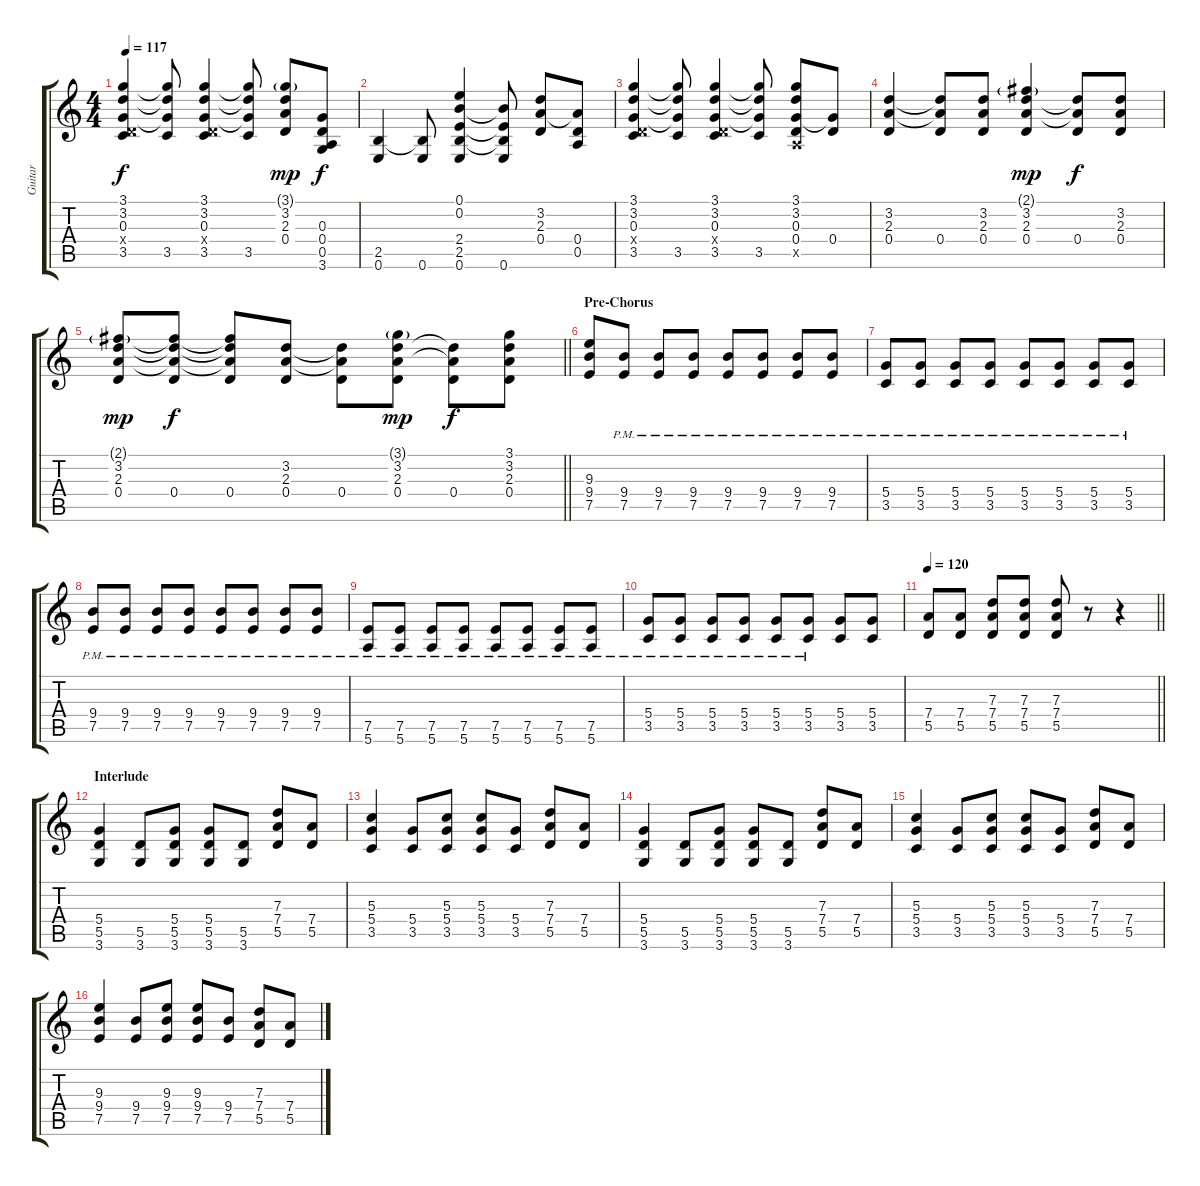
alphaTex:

\track ("Guitar" "Guitar") {instrument distortionguitar}
\staff {score tabs}
\tuning (E4 B3 G3 D3 A2 E2) {hide}
\ts (4 4)
\tempo 117
\clef g2
\ks c
(3.1 3.2 0.3 0.4{x} 3.5).4{dy f} (3.1{t} 3.2{t} 0.3{t} 3.5).8 (3.1 3.2 0.3 0.4{x} 3.5).4 (3.1{t} 3.2{t} 0.3{t} 3.5).8 (3.1{g} 3.2 2.3 0.4).8{dy mp} (0.3 0.4 0.5 3.6).8{dy f} |
(2.5 0.6).4 (2.5{t} 0.6).8 (0.1 0.2 2.4 2.5 0.6).4 (0.2{t} 2.4{t} 2.5{t} 0.6).8 (3.2 2.3 0.4).8 (2.3{t} 0.4 0.5).8 |
(3.1 3.2 0.3 0.4{x} 3.5).4 (3.1{t} 3.2{t} 0.3{t} 3.5).8 (3.1 3.2 0.3 0.4{x} 3.5).4 (3.1{t} 3.2{t} 0.3{t} 3.5).8 (3.1 3.2 0.3 0.4 0.5{x}).8 (0.3{t} 0.4).8 |
(3.2 2.3 0.4).4 (3.2{t} 2.3{t} 0.4).8 (3.2 2.3 0.4).8 (2.1{g} 3.2 2.3 0.4).4{dy mp} (3.2{t} 2.3{t} 0.4).8{dy f} (3.2 2.3 0.4).8 |
\barLineRight lightlight
(2.1{g} 3.2 2.3 0.4).8{dy mp} (2.1{t} 3.2{t} 2.3{t} 0.4).8{dy f} (2.1{t} 3.2{t} 2.3{t} 0.4).8 (3.2 2.3 0.4).8 (3.2{t} 2.3{t} 0.4).8 (3.1{g} 3.2 2.3 0.4).8{dy mp} (3.2{t} 2.3{t} 0.4).8{dy f} (3.1 3.2 2.3 0.4).8 |
\section ("" "Pre-Chorus")
(9.3 9.4 7.5).8{volume 10} (9.4{pm} 7.5{pm}).8 (9.4{pm} 7.5{pm}).8 (9.4{pm} 7.5{pm}).8 (9.4{pm} 7.5{pm}).8 (9.4{pm} 7.5{pm}).8 (9.4{pm} 7.5{pm}).8 (9.4{pm} 7.5{pm}).8 |
(5.4{pm} 3.5{pm}).8 (5.4{pm} 3.5{pm}).8 (5.4{pm} 3.5{pm}).8 (5.4{pm} 3.5{pm}).8 (5.4{pm} 3.5{pm}).8 (5.4{pm} 3.5{pm}).8 (5.4{pm} 3.5{pm}).8 (5.4{pm} 3.5{pm}).8 |
(9.4{pm} 7.5{pm}).8 (9.4{pm} 7.5{pm}).8 (9.4{pm} 7.5{pm}).8 (9.4{pm} 7.5{pm}).8 (9.4{pm} 7.5{pm}).8 (9.4{pm} 7.5{pm}).8 (9.4{pm} 7.5{pm}).8 (9.4{pm} 7.5{pm}).8 |
(7.5{pm} 5.6{pm}).8 (7.5{pm} 5.6{pm}).8 (7.5{pm} 5.6{pm}).8 (7.5{pm} 5.6{pm}).8 (7.5{pm} 5.6{pm}).8 (7.5{pm} 5.6{pm}).8 (7.5{pm} 5.6{pm}).8 (7.5{pm} 5.6{pm}).8 |
(5.4{pm} 3.5{pm}).8 (5.4{pm} 3.5{pm}).8 (5.4{pm} 3.5{pm}).8 (5.4{pm} 3.5{pm}).8 (5.4{pm} 3.5).8 (5.4{pm} 3.5).8 (5.4 3.5).8 (5.4 3.5).8 |
\tempo 120
\barLineRight lightlight
(7.4 5.5).8 (7.4 5.5).8 (7.3 7.4 5.5).8 (7.3 7.4 5.5).8 (7.3 7.4 5.5).8 r.8 r.4{volume 11} |
\section ("" "Interlude")
(5.4 5.5 3.6).4 (5.5 3.6).8 (5.4 5.5 3.6).8 (5.4 5.5 3.6).8 (5.5 3.6).8 (7.3 7.4 5.5).8 (7.4 5.5).8 |
(5.3 5.4 3.5).4 (5.4 3.5).8 (5.3 5.4 3.5).8 (5.3 5.4 3.5).8 (5.4 3.5).8 (7.3 7.4 5.5).8 (7.4 5.5).8 |
(5.4 5.5 3.6).4 (5.5 3.6).8 (5.4 5.5 3.6).8 (5.4 5.5 3.6).8 (5.5 3.6).8 (7.3 7.4 5.5).8 (7.4 5.5).8 |
(5.3 5.4 3.5).4 (5.4 3.5).8 (5.3 5.4 3.5).8 (5.3 5.4 3.5).8 (5.4 3.5).8 (7.3 7.4 5.5).8 (7.4 5.5).8 |
(9.3 9.4 7.5).4 (9.4 7.5).8 (9.3 9.4 7.5).8 (9.3 9.4 7.5).8 (9.4 7.5).8 (7.3 7.4 5.5).8 (7.4 5.5).8
